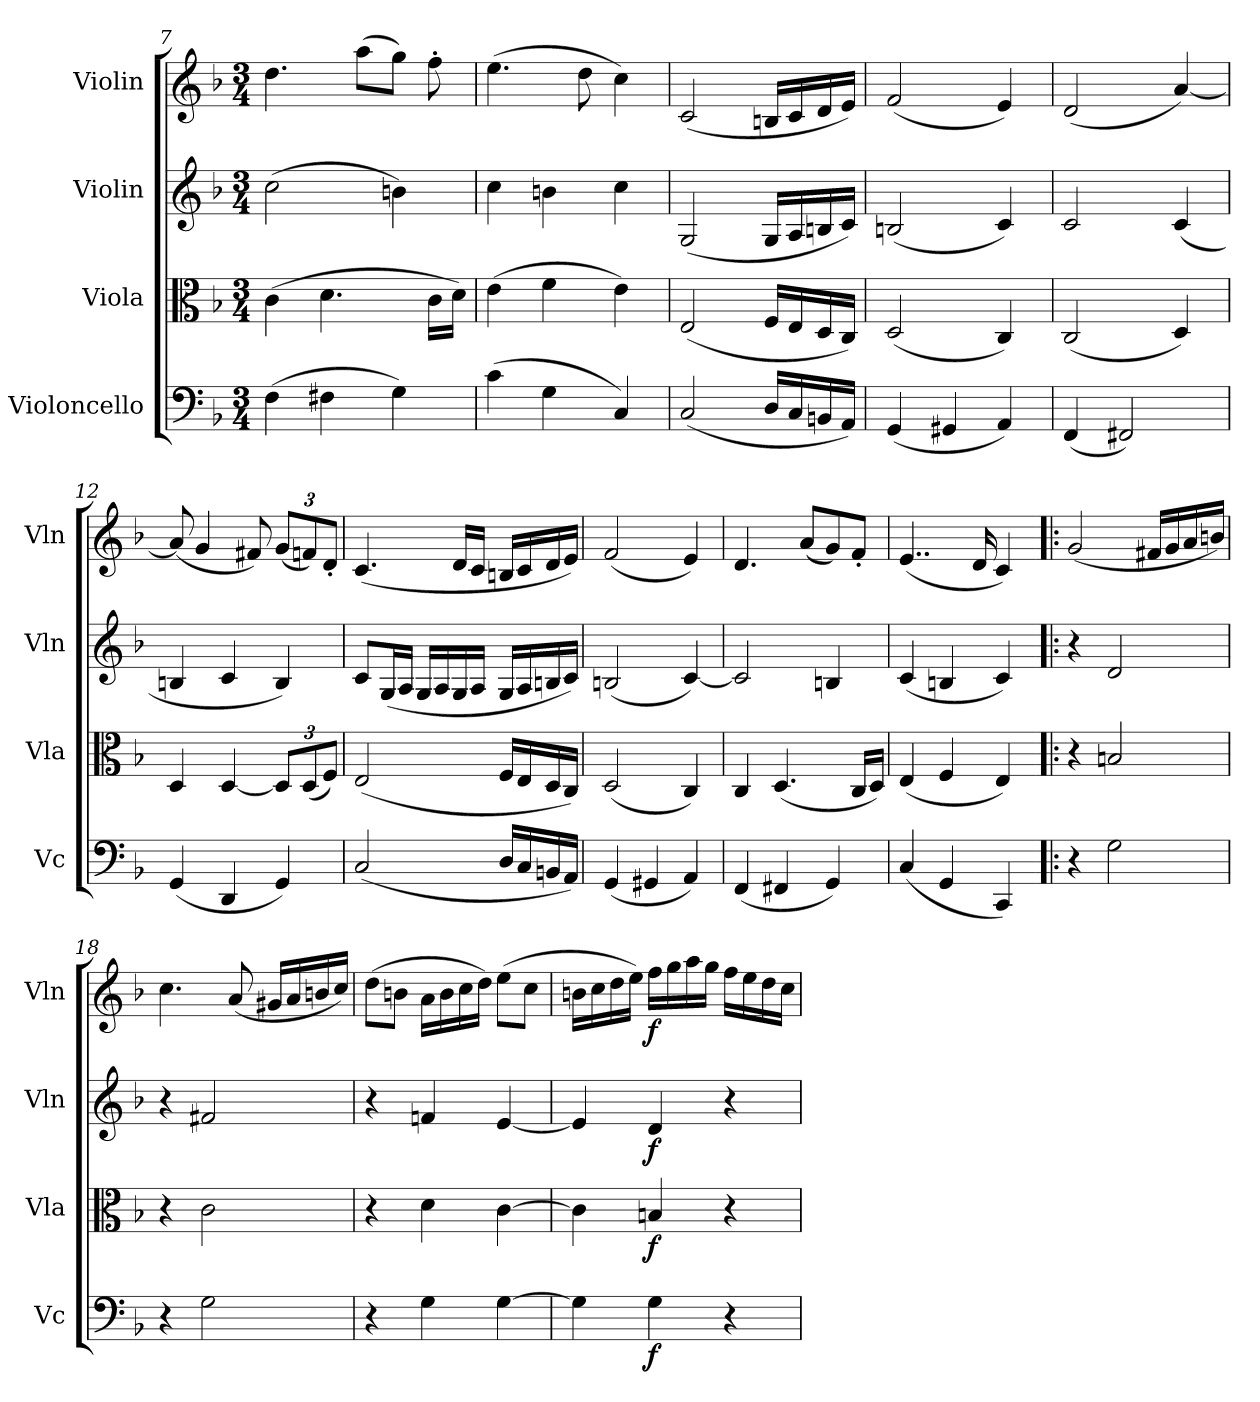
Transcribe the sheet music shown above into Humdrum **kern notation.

**kern	**dynam	**kern	**dynam	**kern	**dynam	**kern	**dynam
*part4	*part4	*part3	*part3	*part2	*part2	*part1	*part1
*staff4	*staff4	*staff3	*staff3	*staff2	*staff2	*staff1	*staff1
*I"Violoncello	*	*I"Viola	*	*I"Violin	*	*I"Violin	*
*I'Vc	*	*I'Vla	*	*I'Vln	*	*I'Vln	*
*clefF4	*	*clefC3	*	*clefG2	*	*clefG2	*
*k[b-]	*	*k[b-]	*	*k[b-]	*	*k[b-]	*
*M3/4	*	*M3/4	*	*M3/4	*	*M3/4	*
=7	=7	=7	=7	=7	=7	=7	=7
(4F\	.	(4c\	.	(2cc\	.	4.dd\	.
4F#X\	.	4.d\	.	.	.	.	.
.	.	.	.	.	.	(8aa\L	.
4G\)	.	.	.	4b\)	.	8gg\J)	.
.	.	16c\LL	.	.	.	8ff'\	.
.	.	16d\JJ)	.	.	.	.	.
=8	=8	=8	=8	=8	=8	=8	=8
(4c\	.	(4e\	.	4cc\	.	(4.ee\	.
4G\	.	4f\	.	4b\	.	.	.
.	.	.	.	.	.	8dd\	.
4C/)	.	4e\)	.	4cc\	.	4cc\)	.
=9	=9	=9	=9	=9	=9	=9	=9
(2C/	.	(2E/	.	(2G/	.	(2c/	.
16D/LL	.	16F/LL	.	16G/LL	.	16B/LL	.
16C/	.	16E/	.	16A/	.	16c/	.
16BB/	.	16D/	.	16B/	.	16d/	.
16AA/JJ)	.	16C/JJ)	.	16c/JJ)	.	16e/JJ)	.
=10	=10	=10	=10	=10	=10	=10	=10
(4GG/	.	(2D/	.	(2B/	.	(2f/	.
4GG#X/	.	.	.	.	.	.	.
4AA/)	.	4C/)	.	4c/)	.	4e/)	.
=11	=11	=11	=11	=11	=11	=11	=11
(4FF/	.	(2C/	.	2c/	.	(2d/	.
2FF#X/)	.	.	.	.	.	.	.
.	.	4D/)	.	(4c/	.	[4a/)	.
=12	=12	=12	=12	=12	=12	=12	=12
(4GG/	.	4D/	.	4B/	.	(8a/]	.
.	.	.	.	.	.	4g/	.
4DD/	.	[4D/	.	4c/	.	.	.
.	.	.	.	.	.	8f#X/)	.
4GG/)	.	12D/L]	.	4B/)	.	(12g/L	.
.	.	(12D/	.	.	.	12fn/)	.
.	.	12F/J)	.	.	.	12d'/J	.
=13	=13	=13	=13	=13	=13	=13	=13
(2C/	.	(2E/	.	8c/L	.	(4.c/	.
.	.	.	.	(16G/L	.	.	.
.	.	.	.	16A/JJ	.	.	.
.	.	.	.	16G/LL	.	.	.
.	.	.	.	16A/	.	.	.
.	.	.	.	16G/	.	16d/LL	.
.	.	.	.	16A/JJ	.	16c/JJ	.
16D/LL	.	16F/LL	.	16G/LL	.	16B/LL	.
16C/	.	16E/	.	16A/	.	16c/	.
16BB/	.	16D/	.	16B/	.	16d/	.
16AA/JJ)	.	16C/JJ)	.	16c/JJ)	.	16e/JJ)	.
=14	=14	=14	=14	=14	=14	=14	=14
(4GG/	.	(2D/	.	(2B/	.	(2f/	.
4GG#X/	.	.	.	.	.	.	.
4AA/)	.	4C/)	.	[4c/)	.	4e/)	.
=15	=15	=15	=15	=15	=15	=15	=15
(4FF/	.	4C/	.	2c/]	.	4.d/	.
4FF#X/	.	(4.D/	.	.	.	.	.
.	.	.	.	.	.	(8a/L	.
4GG/)	.	.	.	4B/	.	8g/)	.
.	.	16C/LL	.	.	.	8f'/J	.
.	.	16D/JJ)	.	.	.	.	.
=16	=16	=16	=16	=16	=16	=16	=16
(4C/	.	(4E/	.	(4c/	.	(4..e/	.
4GG/	.	4F/	.	4B/	.	.	.
.	.	.	.	.	.	16d/	.
4CC/)	.	4E/)	.	4c/)	.	4c/)	.
=17!|:	=17!|:	=17!|:	=17!|:	=17!|:	=17!|:	=17!|:	=17!|:
4r	.	4r	.	4r	.	(2g/	.
2G\	.	2Bn/	.	2d/	.	.	.
.	.	.	.	.	.	16f#X/LL	.
.	.	.	.	.	.	16g/	.
.	.	.	.	.	.	16a/	.
.	.	.	.	.	.	16b/JJ)	.
=18	=18	=18	=18	=18	=18	=18	=18
4r	.	4r	.	4r	.	4.cc\	.
2G\	.	2c\	.	2f#X/	.	.	.
.	.	.	.	.	.	(8a/	.
.	.	.	.	.	.	16g#X/LL	.
.	.	.	.	.	.	16a/	.
.	.	.	.	.	.	16b/	.
.	.	.	.	.	.	16cc/JJ)	.
=19	=19	=19	=19	=19	=19	=19	=19
4r	.	4r	.	4r	.	(8dd\L	.
.	.	.	.	.	.	8b\J	.
4G\	.	4d\	.	4fn/	.	16a\LL	.
.	.	.	.	.	.	16b\	.
.	.	.	.	.	.	16cc\	.
.	.	.	.	.	.	16dd\JJ)	.
[4G\	.	[4c\	.	[4e/	.	(8ee\L	.
.	.	.	.	.	.	8cc\J	.
=20	=20	=20	=20	=20	=20	=20	=20
4G\]	.	4c\]	.	4e/]	.	16b\LL	.
.	.	.	.	.	.	16cc\	.
.	.	.	.	.	.	16dd\	.
.	.	.	.	.	.	16ee\JJ)	.
4G\	f	4Bn/	f	4d/	f	16ff\LL	f
.	.	.	.	.	.	16gg\	.
.	.	.	.	.	.	16aa\	.
.	.	.	.	.	.	16gg\JJ	.
4r	.	4r	.	4r	.	16ff\LL	.
.	.	.	.	.	.	16ee\	.
.	.	.	.	.	.	16dd\	.
.	.	.	.	.	.	16cc\JJ	.
=	=	=	=	=	=	=	=
*-	*-	*-	*-	*-	*-	*-	*-
